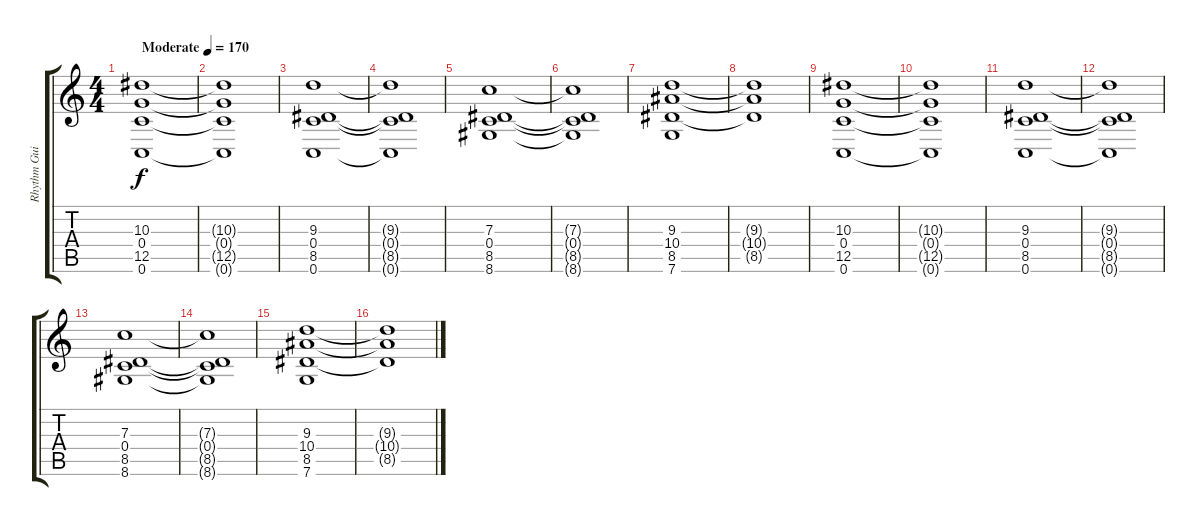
\track ("Rhythm Guitar (Left)" "Rhythm Gui") {instrument distortionguitar}
\staff {score tabs}
\tuning (D4 A3 F3 C3 G2 C2) {hide}
\ts (4 4)
\tempo (170 "Moderate")
\clef g2
\ks c
(10.3 0.4 12.5 0.6).1{dy f volume 3 instrument distortionguitar} |
(10.3{t} 0.4{t} 12.5{t} 0.6{t}).1 |
(9.3 0.4 8.5 0.6).1 |
(9.3{t} 0.4{t} 8.5{t} 0.6{t}).1 |
(7.3 0.4 8.5 8.6).1 |
(7.3{t} 0.4{t} 8.5{t} 8.6{t}).1 |
(9.3 10.4 8.5 7.6).1 |
(9.3{t} 10.4{t} 8.5{t}).1 |
(10.3 0.4 12.5 0.6).1{volume 6} |
(10.3{t} 0.4{t} 12.5{t} 0.6{t}).1 |
(9.3 0.4 8.5 0.6).1 |
(9.3{t} 0.4{t} 8.5{t} 0.6{t}).1 |
(7.3 0.4 8.5 8.6).1{volume 9} |
(7.3{t} 0.4{t} 8.5{t} 8.6{t}).1 |
(9.3 10.4 8.5 7.6).1 |
(9.3{t} 10.4{t} 8.5{t}).1{volume 14}
